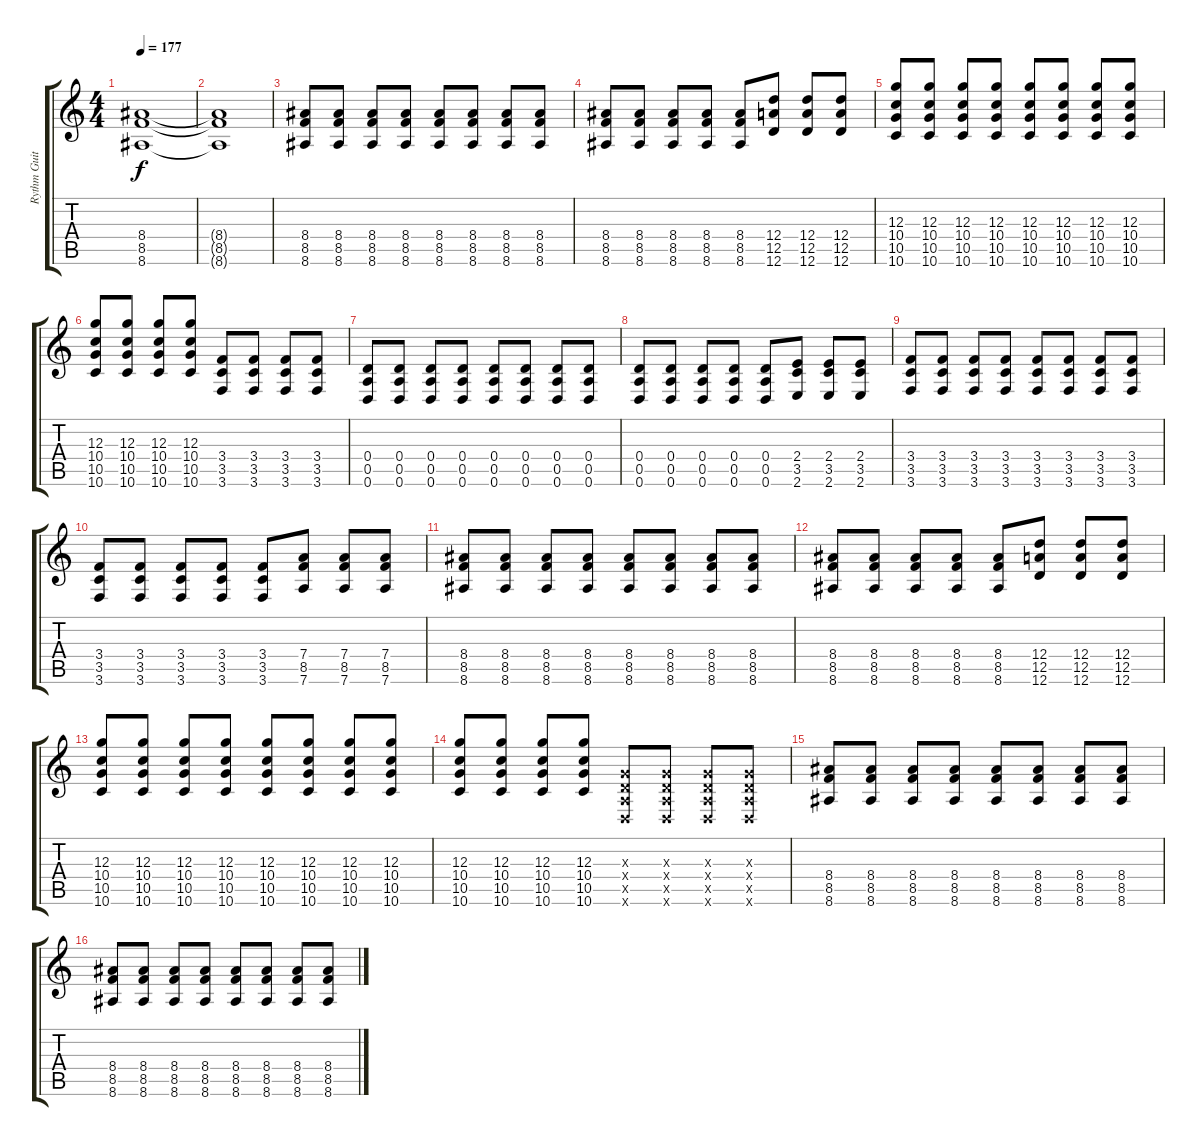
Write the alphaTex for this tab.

\track ("Rythm Guitar 2" "Rythm Guit") {instrument overdrivenguitar}
\staff {score tabs}
\tuning (E4 B3 G3 D3 A2 D2) {hide}
\ts (4 4)
\tempo 177
\clef g2
\ks c
(8.4{t} 8.5{t} 8.6{t}).1{dy f} |
(8.4{t} 8.5{t} 8.6{t}).1 |
(8.4 8.5 8.6).8 (8.4 8.5 8.6).8 (8.4 8.5 8.6).8 (8.4 8.5 8.6).8 (8.4 8.5 8.6).8 (8.4 8.5 8.6).8 (8.4 8.5 8.6).8 (8.4 8.5 8.6).8 |
(8.4 8.5 8.6).8 (8.4 8.5 8.6).8 (8.4 8.5 8.6).8 (8.4 8.5 8.6).8 (8.4 8.5 8.6).8 (12.4 12.5 12.6).8 (12.4 12.5 12.6).8 (12.4 12.5 12.6).8 |
(12.3 10.4 10.5 10.6).8 (12.3 10.4 10.5 10.6).8 (12.3 10.4 10.5 10.6).8 (12.3 10.4 10.5 10.6).8 (12.3 10.4 10.5 10.6).8 (12.3 10.4 10.5 10.6).8 (12.3 10.4 10.5 10.6).8 (12.3 10.4 10.5 10.6).8 |
(12.3 10.4 10.5 10.6).8 (12.3 10.4 10.5 10.6).8 (12.3 10.4 10.5 10.6).8 (12.3 10.4 10.5 10.6).8 (3.4 3.5 3.6).8 (3.4 3.5 3.6).8 (3.4 3.5 3.6).8 (3.4 3.5 3.6).8 |
(0.4 0.5 0.6).8 (0.4 0.5 0.6).8 (0.4 0.5 0.6).8 (0.4 0.5 0.6).8 (0.4 0.5 0.6).8 (0.4 0.5 0.6).8 (0.4 0.5 0.6).8 (0.4 0.5 0.6).8 |
(0.4 0.5 0.6).8 (0.4 0.5 0.6).8 (0.4 0.5 0.6).8 (0.4 0.5 0.6).8 (0.4 0.5 0.6).8 (2.4 3.5 2.6).8 (2.4 3.5 2.6).8 (2.4 3.5 2.6).8 |
(3.4 3.5 3.6).8 (3.4 3.5 3.6).8 (3.4 3.5 3.6).8 (3.4 3.5 3.6).8 (3.4 3.5 3.6).8 (3.4 3.5 3.6).8 (3.4 3.5 3.6).8 (3.4 3.5 3.6).8 |
(3.4 3.5 3.6).8 (3.4 3.5 3.6).8 (3.4 3.5 3.6).8 (3.4 3.5 3.6).8 (3.4 3.5 3.6).8 (7.4 8.5 7.6).8 (7.4 8.5 7.6).8 (7.4 8.5 7.6).8 |
(8.4 8.5 8.6).8 (8.4 8.5 8.6).8 (8.4 8.5 8.6).8 (8.4 8.5 8.6).8 (8.4 8.5 8.6).8 (8.4 8.5 8.6).8 (8.4 8.5 8.6).8 (8.4 8.5 8.6).8 |
(8.4 8.5 8.6).8 (8.4 8.5 8.6).8 (8.4 8.5 8.6).8 (8.4 8.5 8.6).8 (8.4 8.5 8.6).8 (12.4 12.5 12.6).8 (12.4 12.5 12.6).8 (12.4 12.5 12.6).8 |
(12.3 10.4 10.5 10.6).8 (12.3 10.4 10.5 10.6).8 (12.3 10.4 10.5 10.6).8 (12.3 10.4 10.5 10.6).8 (12.3 10.4 10.5 10.6).8 (12.3 10.4 10.5 10.6).8 (12.3 10.4 10.5 10.6).8 (12.3 10.4 10.5 10.6).8 |
(12.3 10.4 10.5 10.6).8 (12.3 10.4 10.5 10.6).8 (12.3 10.4 10.5 10.6).8 (12.3 10.4 10.5 10.6).8 (0.3{x} 0.4{x} 0.5{x} 0.6{x}).8 (0.3{x} 0.4{x} 0.5{x} 0.6{x}).8 (0.3{x} 0.4{x} 0.5{x} 0.6{x}).8 (0.3{x} 0.4{x} 0.5{x} 0.6{x}).8 |
(8.4 8.5 8.6).8 (8.4 8.5 8.6).8 (8.4 8.5 8.6).8 (8.4 8.5 8.6).8 (8.4 8.5 8.6).8 (8.4 8.5 8.6).8 (8.4 8.5 8.6).8 (8.4 8.5 8.6).8 |
(8.4 8.5 8.6).8 (8.4 8.5 8.6).8 (8.4 8.5 8.6).8 (8.4 8.5 8.6).8 (8.4 8.5 8.6).8 (8.4 8.5 8.6).8 (8.4 8.5 8.6).8 (8.4 8.5 8.6).8
